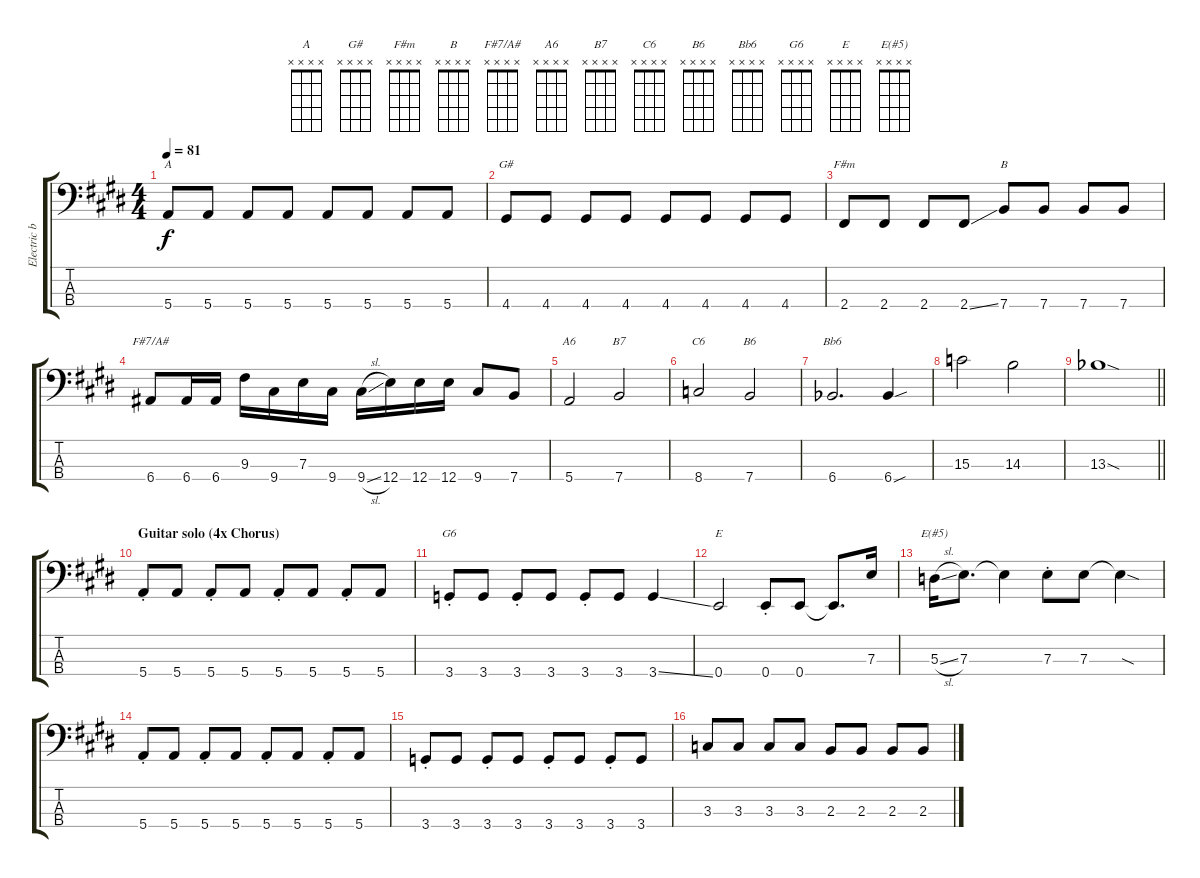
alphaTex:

\track ("Electric bass" "Electric b") {instrument electricbasspick}
\staff {score tabs}
\tuning (G2 D2 A1 E1) {hide}
\chord ("A" x x x x)
\chord ("G#" x x x x)
\chord ("F#m" x x x x)
\chord ("B" x x x x)
\chord ("F#7/A#" x x x x)
\chord ("A6" x x x x)
\chord ("B7" x x x x)
\chord ("C6" x x x x)
\chord ("B6" x x x x)
\chord ("Bb6" x x x x)
\chord ("G6" x x x x)
\chord ("E" x x x x)
\chord ("E(#5)" x x x x)
\ts (4 4)
\tempo 81
\clef f4
\ks e
5.4.8{ch "A" dy f} 5.4.8 5.4.8 5.4.8 5.4.8 5.4.8 5.4.8 5.4.8 |
4.4.8{ch "G#"} 4.4.8 4.4.8 4.4.8 4.4.8 4.4.8 4.4.8 4.4.8 |
2.4.8{ch "F#m"} 2.4.8 2.4.8 2.4{ss}.8 7.4.8{ch "B"} 7.4.8 7.4.8 7.4.8 |
6.4.8{ch "F#7/A#"} 6.4.16 6.4.16 9.3.16 9.4.16 7.3.16 9.4.16 9.4{sl}.16 12.4.16 12.4.16 12.4.16 9.4.8 7.4.8 |
5.4.2{ch "A6"} 7.4.2{ch "B7"} |
8.4.2{ch "C6"} 7.4.2{ch "B6"} |
6.4{acc b}.2{d ch "Bb6"} 6.4{sou acc b}.4 |
15.3.2 14.3.2 |
\barLineRight lightlight
13.3{sod acc b}.1 |
\section ("" "Guitar solo (4x Chorus)")
5.4{st}.8 5.4.8 5.4{st}.8 5.4.8 5.4{st}.8 5.4.8 5.4{st}.8 5.4.8 |
3.4{st}.8{ch "G6"} 3.4.8 3.4{st}.8 3.4.8 3.4{st}.8 3.4.8 3.4{ss}.4 |
0.4.2{ch "E"} 0.4{st}.8 0.4.8 0.4{t}.8{d} 7.3.16 |
5.3{sl}.16{ch "E(#5)"} 7.3.8{d} 7.3{t}.4 7.3{st}.8 7.3.8 7.3{sod t}.4 |
5.4{st}.8 5.4.8 5.4{st}.8 5.4.8 5.4{st}.8 5.4.8 5.4{st}.8 5.4.8 |
3.4{st}.8 3.4.8 3.4{st}.8 3.4.8 3.4{st}.8 3.4.8 3.4{st}.8 3.4.8 |
3.3.8 3.3.8 3.3.8 3.3.8 2.3.8 2.3.8 2.3.8 2.3{ss}.8
